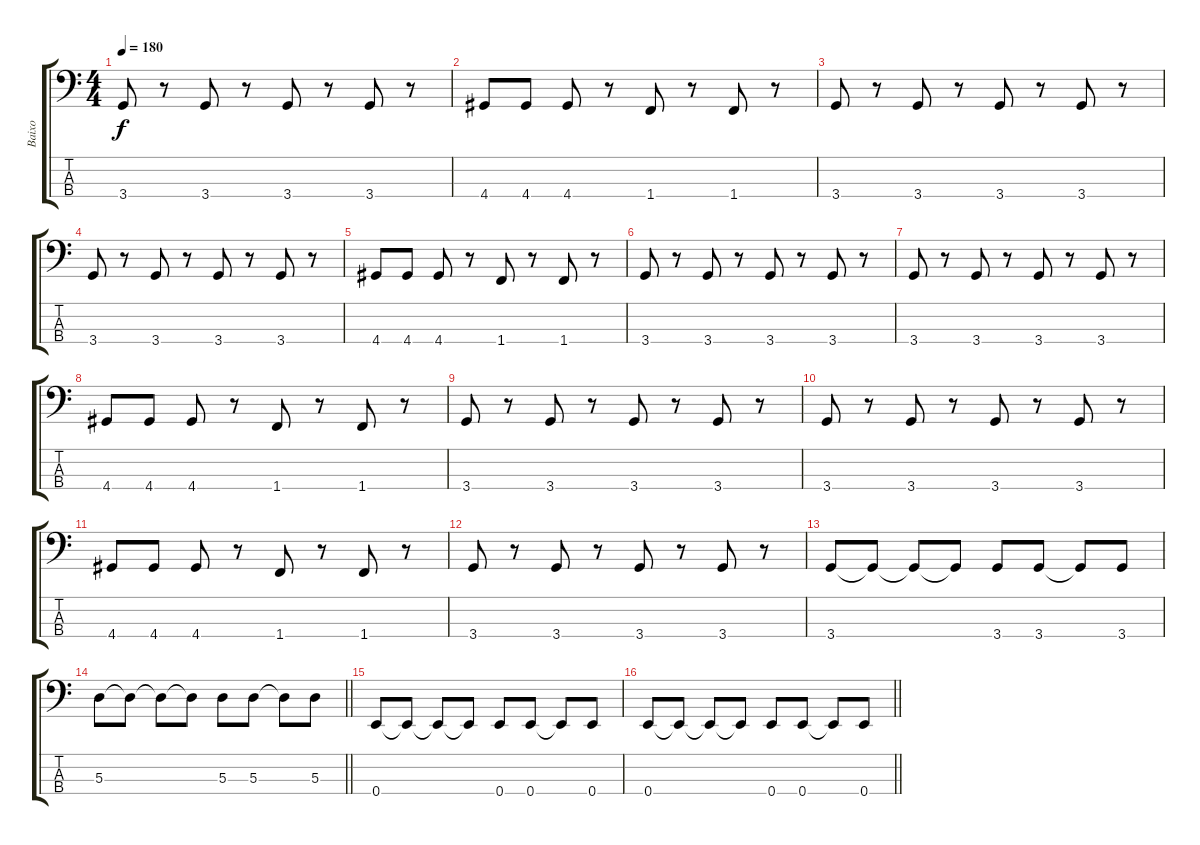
\track ("Baixo" "Baixo") {instrument electricbassfinger}
\staff {score tabs}
\tuning (G2 D2 A1 E1) {hide}
\ts (4 4)
\tempo 180
\clef f4
\ks c
3.4.8{dy f} r.8 3.4.8 r.8 3.4.8 r.8 3.4.8 r.8 |
4.4.8 4.4.8 4.4.8 r.8 1.4.8 r.8 1.4.8 r.8 |
3.4.8 r.8 3.4.8 r.8 3.4.8 r.8 3.4.8 r.8 |
3.4.8 r.8 3.4.8 r.8 3.4.8 r.8 3.4.8 r.8 |
4.4.8 4.4.8 4.4.8 r.8 1.4.8 r.8 1.4.8 r.8 |
3.4.8 r.8 3.4.8 r.8 3.4.8 r.8 3.4.8 r.8 |
3.4.8 r.8 3.4.8 r.8 3.4.8 r.8 3.4.8 r.8 |
4.4.8 4.4.8 4.4.8 r.8 1.4.8 r.8 1.4.8 r.8 |
3.4.8 r.8 3.4.8 r.8 3.4.8 r.8 3.4.8 r.8 |
3.4.8 r.8 3.4.8 r.8 3.4.8 r.8 3.4.8 r.8 |
4.4.8 4.4.8 4.4.8 r.8 1.4.8 r.8 1.4.8 r.8 |
3.4.8 r.8 3.4.8 r.8 3.4.8 r.8 3.4.8 r.8 |
3.4.8 3.4{t}.8 3.4{t}.8 3.4{t}.8 3.4.8 3.4.8 3.4{t}.8 3.4.8 |
\barLineRight lightlight
5.3.8 5.3{t}.8 5.3{t}.8 5.3{t}.8 5.3.8 5.3.8 5.3{t}.8 5.3.8 |
0.4.8 0.4{t}.8 0.4{t}.8 0.4{t}.8 0.4.8 0.4.8 0.4{t}.8 0.4.8 |
\barLineRight lightlight
0.4.8 0.4{t}.8 0.4{t}.8 0.4{t}.8 0.4.8 0.4.8 0.4{t}.8 0.4.8
